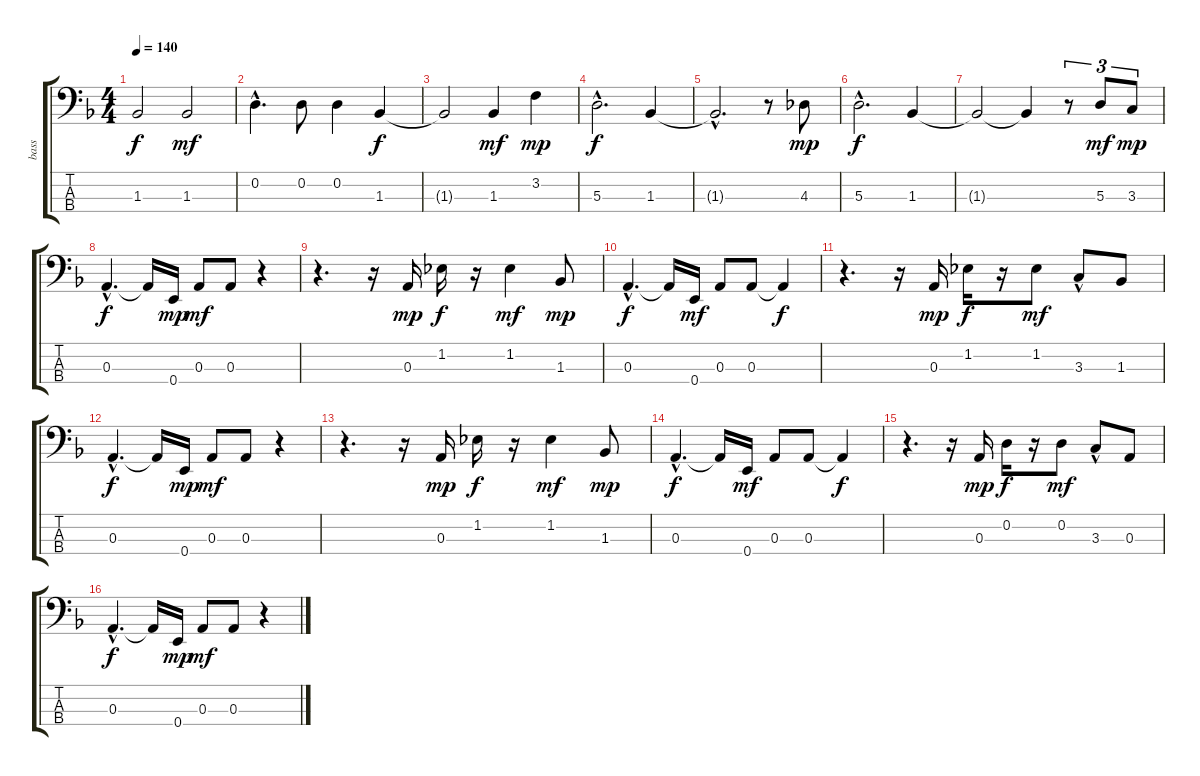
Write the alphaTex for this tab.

\track ("bass" "bass") {instrument electricbassfinger}
\staff {score tabs}
\tuning (G2 D2 A1 E1) {hide}
\ts (4 4)
\tempo 140
\clef f4
\ks dminor
1.3{t}.2{dy f} 1.3.2{dy mf} |
0.2{hac}.4{d} 0.2.8 0.2.4 1.3.4{dy f} |
1.3{t}.2 1.3.4{dy mf} 3.2.4{dy mp} |
5.3{hac}.2{d dy f} 1.3.4 |
1.3{hac t}.2{d} r.8 4.3.8{dy mp} |
5.3{hac}.2{d dy f} 1.3.4 |
1.3{t}.2 1.3{t}.4 r.8{tu (3 2)} 5.3.8{tu (3 2) dy mf} 3.3.8{tu (3 2) dy mp} |
0.3{hac}.4{d dy f} 0.3{t}.16 0.4.16{dy mp} 0.3.8{dy mf} 0.3.8 r.4 |
r.4{d} r.16 0.3.16{dy mp} 1.2.16{dy f} r.16 1.2.4{dy mf} 1.3.8{dy mp} |
0.3{hac}.4{d dy f} 0.3{t}.16 0.4.16{dy mf} 0.3.8 0.3.8 0.3{t}.4{dy f} |
r.4{d} r.16 0.3.16{dy mp} 1.2.16{dy f} r.16 1.2.8{dy mf} 3.3{hac}.8 1.3.8 |
0.3{hac}.4{d dy f} 0.3{t}.16 0.4.16{dy mp} 0.3.8{dy mf} 0.3.8 r.4 |
r.4{d} r.16 0.3.16{dy mp} 1.2.16{dy f} r.16 1.2.4{dy mf} 1.3.8{dy mp} |
0.3{hac}.4{d dy f} 0.3{t}.16 0.4.16{dy mf} 0.3.8 0.3.8 0.3{t}.4{dy f} |
r.4{d} r.16 0.3.16{dy mp} 0.2.16{dy f} r.16 0.2.8{dy mf} 3.3{hac}.8 0.3.8 |
0.3{hac}.4{d dy f} 0.3{t}.16 0.4.16{dy mp} 0.3.8{dy mf} 0.3.8 r.4
